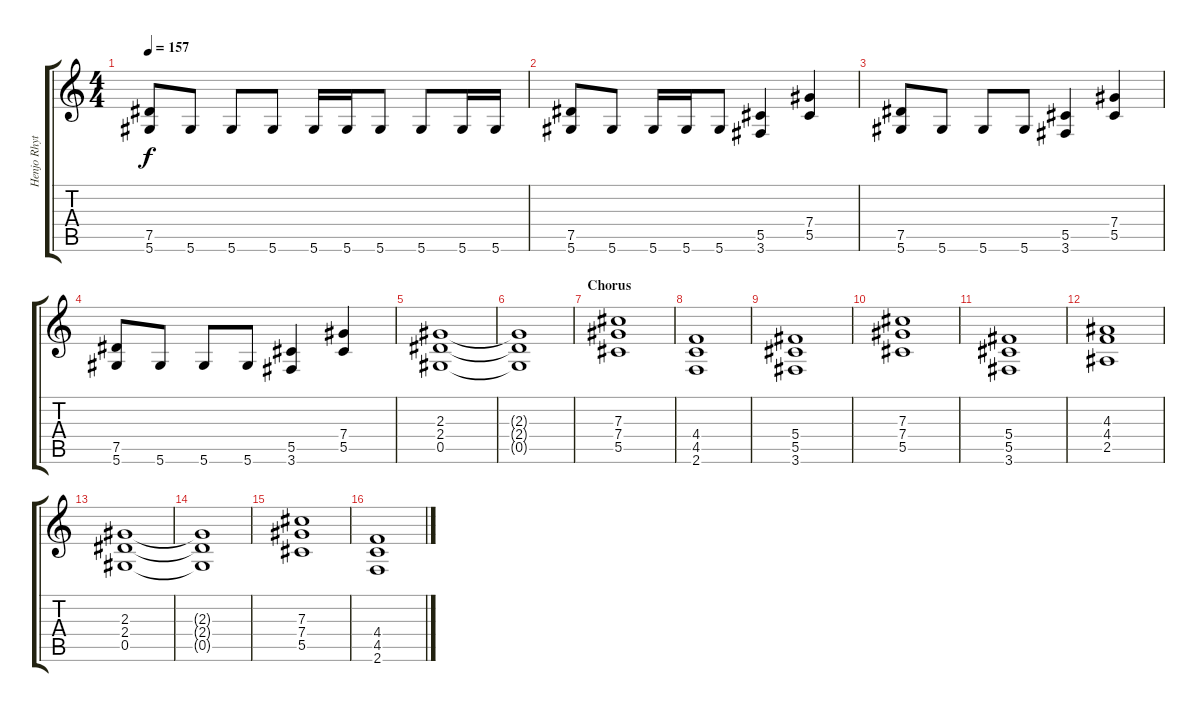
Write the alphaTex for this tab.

\track ("Henjo Rhytm" "Henjo Rhyt") {instrument distortionguitar}
\staff {score tabs}
\tuning (Eb4 Bb3 Gb3 Db3 Ab2 Eb2) {hide}
\ts (4 4)
\tempo 157
\clef g2
\ks c
(7.5 5.6).8{dy f} 5.6.8 5.6.8 5.6.8 5.6.16 5.6.16 5.6.8 5.6.8 5.6.16 5.6.16 |
(7.5 5.6).8 5.6.8 5.6.16 5.6.16 5.6.8 (5.5 3.6).4 (7.4 5.5).4 |
(7.5 5.6).8 5.6.8 5.6.8 5.6.8 (5.5 3.6).4 (7.4 5.5).4 |
(7.5 5.6).8 5.6.8 5.6.8 5.6.8 (5.5 3.6).4 (7.4 5.5).4 |
(2.3 2.4 0.5).1 |
(2.3{t} 2.4{t} 0.5{t}).1 |
\section ("" "Chorus")
(7.3 7.4 5.5).1 |
(4.4 4.5 2.6).1 |
(5.4 5.5 3.6).1 |
(7.3 7.4 5.5).1 |
(5.4 5.5 3.6).1 |
(4.3 4.4 2.5).1 |
(2.3 2.4 0.5).1 |
(2.3{t} 2.4{t} 0.5{t}).1 |
(7.3 7.4 5.5).1 |
(4.4 4.5 2.6).1
